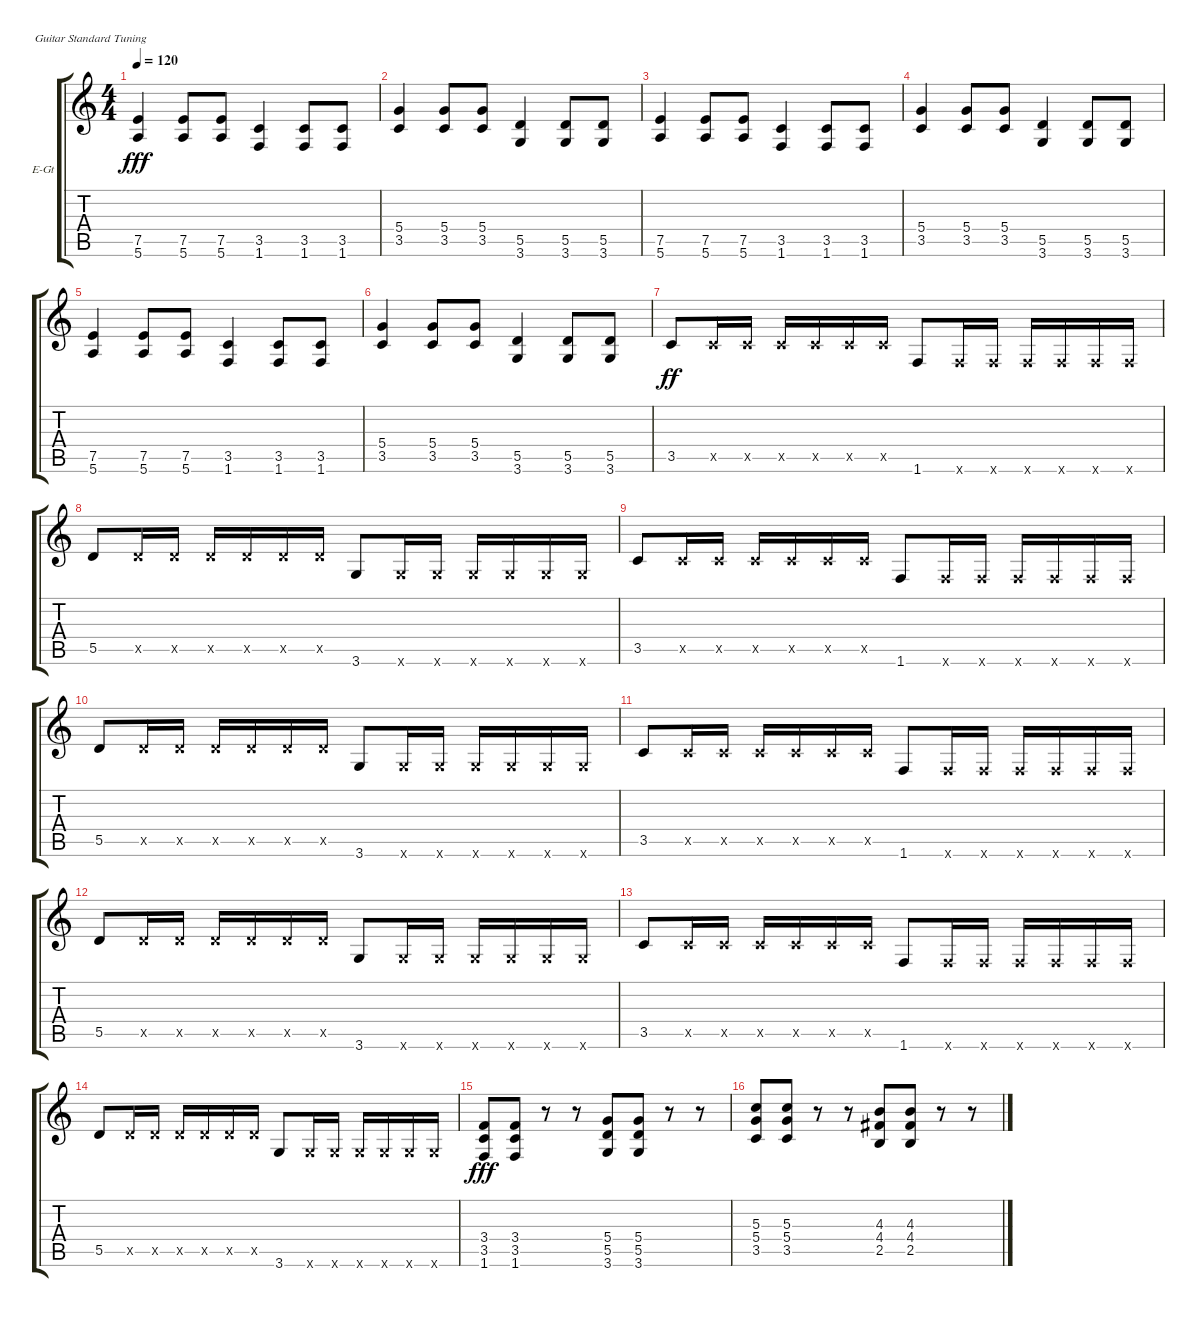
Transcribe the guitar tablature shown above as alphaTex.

\defaultSystemsLayout 4
\bracketExtendMode groupsimilarinstruments
\firstSystemTrackNameOrientation horizontal
\otherSystemsTrackNameOrientation horizontal
\track ("Noize MC" "E-Gt") {instrument distortionguitar}
\staff {score tabs}
\tuning (E4 B3 G3 D3 A2 E2)
\ts (4 4)
\tempo 120
\clef g2
\ks c
(5.6 7.5).4{dy fff} (5.6 7.5).8 (5.6 7.5).8 (1.6 3.5).4 (1.6 3.5).8 (1.6 3.5).8 |
(3.5 5.4).4 (3.5 5.4).8 (3.5 5.4).8 (5.5 3.6).4 (5.5 3.6).8 (5.5 3.6).8 |
(5.6 7.5).4 (5.6 7.5).8 (5.6 7.5).8 (1.6 3.5).4 (1.6 3.5).8 (1.6 3.5).8 |
(3.5 5.4).4 (3.5 5.4).8 (3.5 5.4).8 (5.5 3.6).4 (5.5 3.6).8 (5.5 3.6).8 |
(5.6 7.5).4 (5.6 7.5).8 (5.6 7.5).8 (1.6 3.5).4 (1.6 3.5).8 (1.6 3.5).8 |
(3.5 5.4).4 (3.5 5.4).8 (3.5 5.4).8 (5.5 3.6).4 (5.5 3.6).8 (5.5 3.6).8 |
3.5.8{dy ff} 3.5{x}.16 3.5{x}.16 3.5{x}.16 3.5{x}.16 3.5{x}.16 3.5{x}.16 1.6.8 1.6{x}.16 1.6{x}.16 1.6{x}.16 1.6{x}.16 1.6{x}.16 1.6{x}.16 |
5.5.8 5.5{x}.16 5.5{x}.16 5.5{x}.16 5.5{x}.16 5.5{x}.16 5.5{x}.16 3.6.8 3.6{x}.16 3.6{x}.16 3.6{x}.16 3.6{x}.16 3.6{x}.16 3.6{x}.16 |
3.5.8 3.5{x}.16 3.5{x}.16 3.5{x}.16 3.5{x}.16 3.5{x}.16 3.5{x}.16 1.6.8 1.6{x}.16 1.6{x}.16 1.6{x}.16 1.6{x}.16 1.6{x}.16 1.6{x}.16 |
5.5.8 5.5{x}.16 5.5{x}.16 5.5{x}.16 5.5{x}.16 5.5{x}.16 5.5{x}.16 3.6.8 3.6{x}.16 3.6{x}.16 3.6{x}.16 3.6{x}.16 3.6{x}.16 3.6{x}.16 |
3.5.8 3.5{x}.16 3.5{x}.16 3.5{x}.16 3.5{x}.16 3.5{x}.16 3.5{x}.16 1.6.8 1.6{x}.16 1.6{x}.16 1.6{x}.16 1.6{x}.16 1.6{x}.16 1.6{x}.16 |
5.5.8 5.5{x}.16 5.5{x}.16 5.5{x}.16 5.5{x}.16 5.5{x}.16 5.5{x}.16 3.6.8 3.6{x}.16 3.6{x}.16 3.6{x}.16 3.6{x}.16 3.6{x}.16 3.6{x}.16 |
3.5.8 3.5{x}.16 3.5{x}.16 3.5{x}.16 3.5{x}.16 3.5{x}.16 3.5{x}.16 1.6.8 1.6{x}.16 1.6{x}.16 1.6{x}.16 1.6{x}.16 1.6{x}.16 1.6{x}.16 |
5.5.8 5.5{x}.16 5.5{x}.16 5.5{x}.16 5.5{x}.16 5.5{x}.16 5.5{x}.16 3.6.8 3.6{x}.16 3.6{x}.16 3.6{x}.16 3.6{x}.16 3.6{x}.16 3.6{x}.16 |
(1.6 3.5 3.4).8{dy fff} (1.6 3.5 3.4).8 r.8 r.8 (3.6 5.5 5.4).8 (3.6 5.5 5.4).8 r.8 r.8 |
(3.5 5.3 5.4).8 (3.5 5.4 5.3).8 r.8 r.8 (2.5 4.3 4.4).8 (2.5 4.4 4.3).8 r.8 r.8
